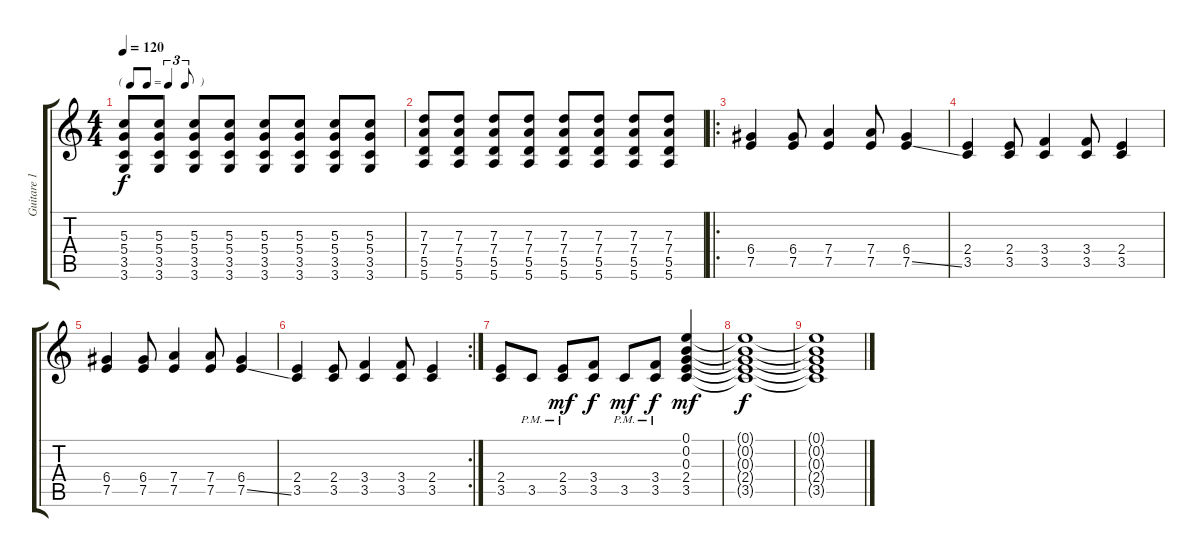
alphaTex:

\track ("Guitare 1" "Guitare 1") {instrument acousticguitarsteel}
\staff {score tabs}
\tuning (E4 B3 G3 D3 A2 E2) {hide}
\ts (4 4)
\tf triplet8th
\tempo 120
\clef g2
\ks c
(5.3 5.4 3.5 3.6).8{dy f} (5.3 5.4 3.5 3.6).8 (5.3 5.4 3.5 3.6).8 (5.3 5.4 3.5 3.6).8 (5.3 5.4 3.5 3.6).8 (5.3 5.4 3.5 3.6).8 (5.3 5.4 3.5 3.6).8 (5.3 5.4 3.5 3.6).8 |
(7.3 7.4 5.5 5.6).8 (7.3 7.4 5.5 5.6).8 (7.3 7.4 5.5 5.6).8 (7.3 7.4 5.5 5.6).8 (7.3 7.4 5.5 5.6).8 (7.3 7.4 5.5 5.6).8 (7.3 7.4 5.5 5.6).8 (7.3 7.4 5.5 5.6).8 |
\ro
(6.4 7.5).4 (6.4 7.5).8 (7.4 7.5).4 (7.4 7.5).8 (6.4 7.5{ss}).4 |
(2.4 3.5).4 (2.4 3.5).8 (3.4 3.5).4 (3.4 3.5).8 (2.4 3.5).4 |
(6.4 7.5).4 (6.4 7.5).8 (7.4 7.5).4 (7.4 7.5).8 (6.4 7.5{ss}).4 |
\rc 2
(2.4 3.5).4 (2.4 3.5).8 (3.4 3.5).4 (3.4 3.5).8 (2.4 3.5).4 |
(2.4 3.5).8 3.5{pm}.8 (2.4{pm} 3.5{pm}).8{dy mf} (3.4 3.5).8{dy f} 3.5{pm}.8{dy mf} (3.4{pm} 3.5{pm}).8{dy f} (0.1 0.2 0.3 2.4 3.5).4{dy mf} |
(0.1{t} 0.2{t} 0.3{t} 2.4{t} 3.5{t}).1{dy f} |
(0.1{t} 0.2{t} 0.3{t} 2.4{t} 3.5{t}).1
